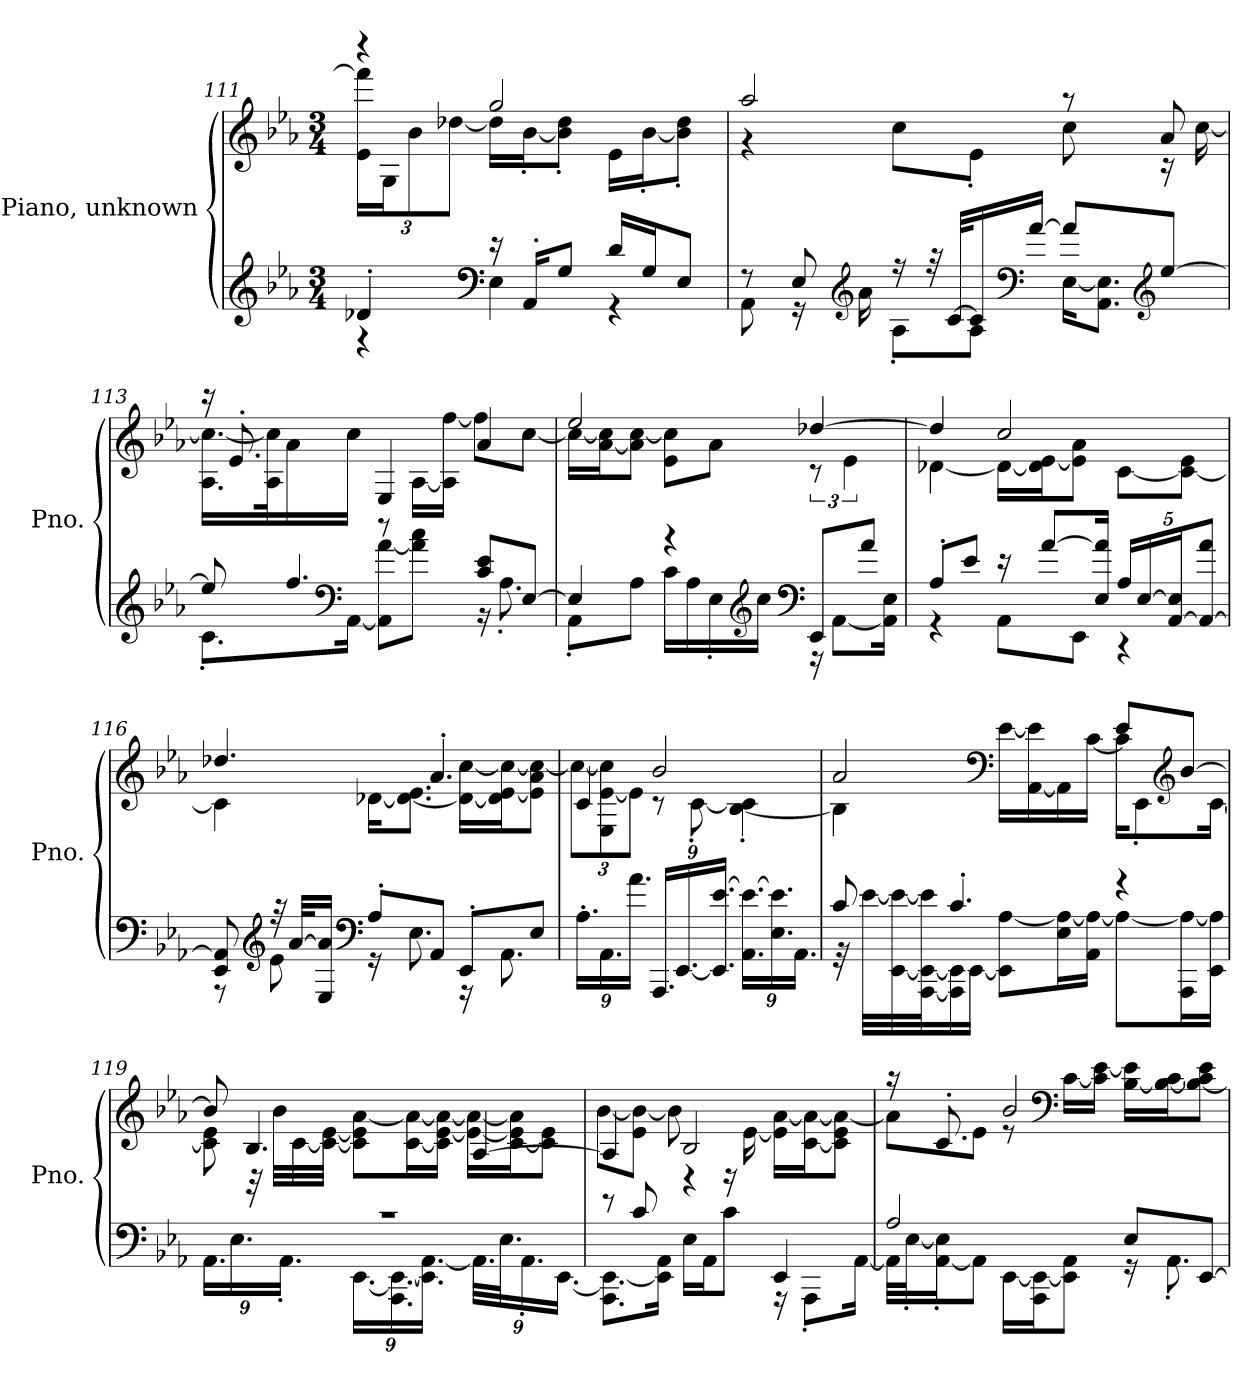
**kern	**kern
*part1	*part1
*staff2	*staff1
*I"Piano, unknown	*
*I'Pno.	*
!!LO:LB:g=z
*clefG2	*clefG2
*k[b-e-a-]	*k[b-e-a-]
*M3/4	*M3/4
=111	=111
*^	*^
*	*	*	*Xbrackettup
4d-X'/	4r	4r	24e-\ 24fff\]LL
.	.	.	24G\J
.	.	.	12b-\
.	.	.	[12dd-X\J
*clefF4	*	*	*
16r	4E-\	2gg/	16dd-\LL]
16AA-'/KL	.	.	[16b-'\J
8G/J	.	.	8b-\]' 8dd-\'J
16d-/LL	4r	.	16e-\LL
16G/J	.	.	[16b-'\J
8E-/J	.	.	8b-\]' 8dd-\'J
=112	=112	=112	=112
8r	8AA-\	2aa-/	4r
8E-/	16r	.	.
*clefG2	*	*	*
.	16a-\	.	.
16r	8A-'\L	.	8cc\L
32r	.	.	.
[32c/KLL	.	.	.
16c/]	8A-\J	.	8e-'\J
*clefF4	*	*	*
[16a-/JJ	.	.	.
8a-/L]	[16E-\KL	8r	8cc\
.	8.AA-\ 8.E-\]J	.	.
*clefG2	*	*	*
[8ee-/J	.	8a-/	16r
.	.	.	[16cc\
!!LO:LB:g=z	!!
=113	=113	=113	=113
8ee-/]	8.c'\L	16r	16.A-\ 16.cc\_LL
.	.	8.e-'/	.
.	.	.	32A-\ 32cc\]K
4.ff/	.	.	16a-\
*clefF4	*	*	*
.	[16AA-\Jk	.	16cc\JJ
.	8AA-\] [8a-\L	4E-/	8r
.	8a-\] 8cc\J	.	[16A-\LL
.	.	.	16A-\] [16ff\JJ
8c/ 8e-/L	16r	4a-/	8ff\L]
.	8.A-'\	.	.
[8E-/J	.	.	[8cc\J
=114	=114	=114	=114
4E-/]	8AA-'\L	2ee-/	16cc\LL_
.	.	.	[16a-\ 16cc\]J
.	8A-\J	.	8a-\] [8cc\J
4r	16c\LL	.	8e-\ 8cc\]L
.	16A-\	.	.
.	16E-'\	.	8a-\J
*clefG2	*	*	*
.	16cc\JJ	.	.
*clefF4	*	*	*
*	*	*	*brackettup
8EE-/L	16r	[4dd-X/	12r
.	[8AA-\L	.	.
.	.	.	6e-\
8a-/J	.	.	.
.	16AA-\] 16E-\Jk	.	.
!!LO:LB:g=z	!!
=115	=115	=115	=115
8A-'/L	4r	4dd-/]	[4d-X\
8e-/J	.	.	.
16r	8AA-\L	2cc/	16d-\LL_
[8a-/L	.	.	16d-\] [16e-\J
.	8EE-\J	.	8e-\] 8a-\J
16E-/ 16a-/]Jk	.	.	.
*Xbrackettup	*	*	*
20A-/LL	4r	.	[8c\L
[20E-/	.	.	.
[20AA-/ 20E-/]J	.	.	.
.	.	.	8c\_ 8e-\J
10AA-/_ 10a-/J	.	.	.
=116	=116	=116	=116
8EE-/ 8AA-/]	8r	4.dd-X/	4c\]
*clefG2	*	*	*
32r	8e-\	.	.
[32a-/KLL	.	.	.
16E-/ 16a-/]JJ	.	.	.
*clefF4	*	*	*
8A-'/L	16r	.	[16d-X\KL
.	8.E-\	.	8.d-\_ 8.e-\J
8AA-/J	.	4.a-'/	.
8EE-'/L	16r	.	16d-\_ [16cc\LL
.	8.AA-\	.	16d-\] [16e-\ 16cc\_J
8E-/J	.	.	8e-\] 8a-\ 8cc\_J
*v	*v	*	*
!!LO:LB:g=z	!!
=117	=117	=117
*	*	*Xbrackettup
18.A-'\LL	4c/	12cc\L_
18.AA-\	.	12E-\ [12e-\ 12cc\]
18.a-\JJ	.	12e-\J]
18.AAA-/LL	2b-/	8r
[18.EE-/	.	.
.	.	[8c'\
18.EE-/] [18.e-/JJ	.	.
18.AA-\ 18.e-\_LL	.	[4B-\' 4c\]'
18.E-\ 18.e-\]	.	.
18.AA-\JJ	.	.
=118	=118	=118
*^	*	*
8c/	32r	2a-/	4B-\]
.	[32e-\LLL	.	.
.	[32EE-\ 32e-\_	.	.
.	[32AAA-\ 32EE-\_ 32e-\]J	.	.
4.c'/	16AAA-\] 16EE-\]	.	.
.	[16EE-\JJ	.	.
*	*	*clefF4	*
.	8EE-\] [8A-\L	.	[16e-\LL
.	.	.	[16AA-\ 16e-\]
.	16E-\ 16A-\_L	.	16AA-\]
.	16AA-\ 16A-\_JJ	.	[16c\JJ
4r	8A-\L_	8e-/L	16c\KL]
.	.	.	8EE-'\
*	*	*clefG2	*
.	16AAA-\ 16A-\_L	[8b-/J	.
.	16EE-\ 16A-\]JJ	.	[16c\Jk
!!LO:LB:g=z	!!
=119	=119	=119	=119
2.r	18.AA-\LL	8b-/]	8c\] 8e-\
.	18.E-\	.	.
.	.	4.B-/	32r
.	.	.	32b-\LLL
.	18.AA-'\JJ	.	.
.	.	.	[32c\
.	.	.	32c\_ [32e-\JJJ
.	[18.EE-\LL	.	8c\] 8e-\] [8a-\L
.	18.AAA-\ 18.EE-\_	.	.
.	.	.	[16c\ 16a-\_L
.	18.EE-\] [18.AA-\JJ	.	.
.	.	.	16c\] [16e-\ 16a-\_JJ
.	36.AA-\LLL]	[4A-/	16e-\_ 16a-\_LL
.	36.E-\J	.	.
.	.	.	[16c\ 16e-\] 16a-\]J
.	18.AA-'\	.	.
.	.	.	8c\] 8e-\J
.	[18.EE-\JJ	.	.
=120	=120	=120	=120
8r	8.AAA-\ 8.EE-\_L	4A-/]	[8b-\L
8c/	.	.	8e-\ 8b-\_J
.	16EE-\] 16AA-\Jk	.	.
4r	16E-\LL	2B-/	8b-\]
.	16AA-\J	.	.
.	8c\J	.	16r
.	.	.	[16e-\
4EE-/	16r	.	16e-\] [16a-\LL
.	8AAA-'\L	.	[16c\ 16a-\_J
.	.	.	8c\] 8e-\ 8a-\_J
.	[16AA-\Jk	.	.
!!LO:PB:g=z	!!
=121	=121	=121	=121
2A-/	32AA-\LLL]	16r	8a-\L]
.	[32E-'\J	.	.
.	[16AA-\' 16E-\]'J	8.c'/	.
.	8AA-\J]	.	8e-\J
.	[16EE-\LL	2b-/	8r
.	16AAA-\ 16EE-\_J	.	.
*	*	*clefF4	*
.	8EE-\] 8AA-\J	.	[16c\LL
.	.	.	16c\] [16e-\JJ
8E-/L	16r	.	[16B-\ 16e-\]LL
.	8.AA-'\	.	16B-\_ [16c\J
[8EE-/J	.	.	8B-\_ 8c\] 8e-\J
*v	*v	*	*
*	*v	*v
=	=
*-	*-
